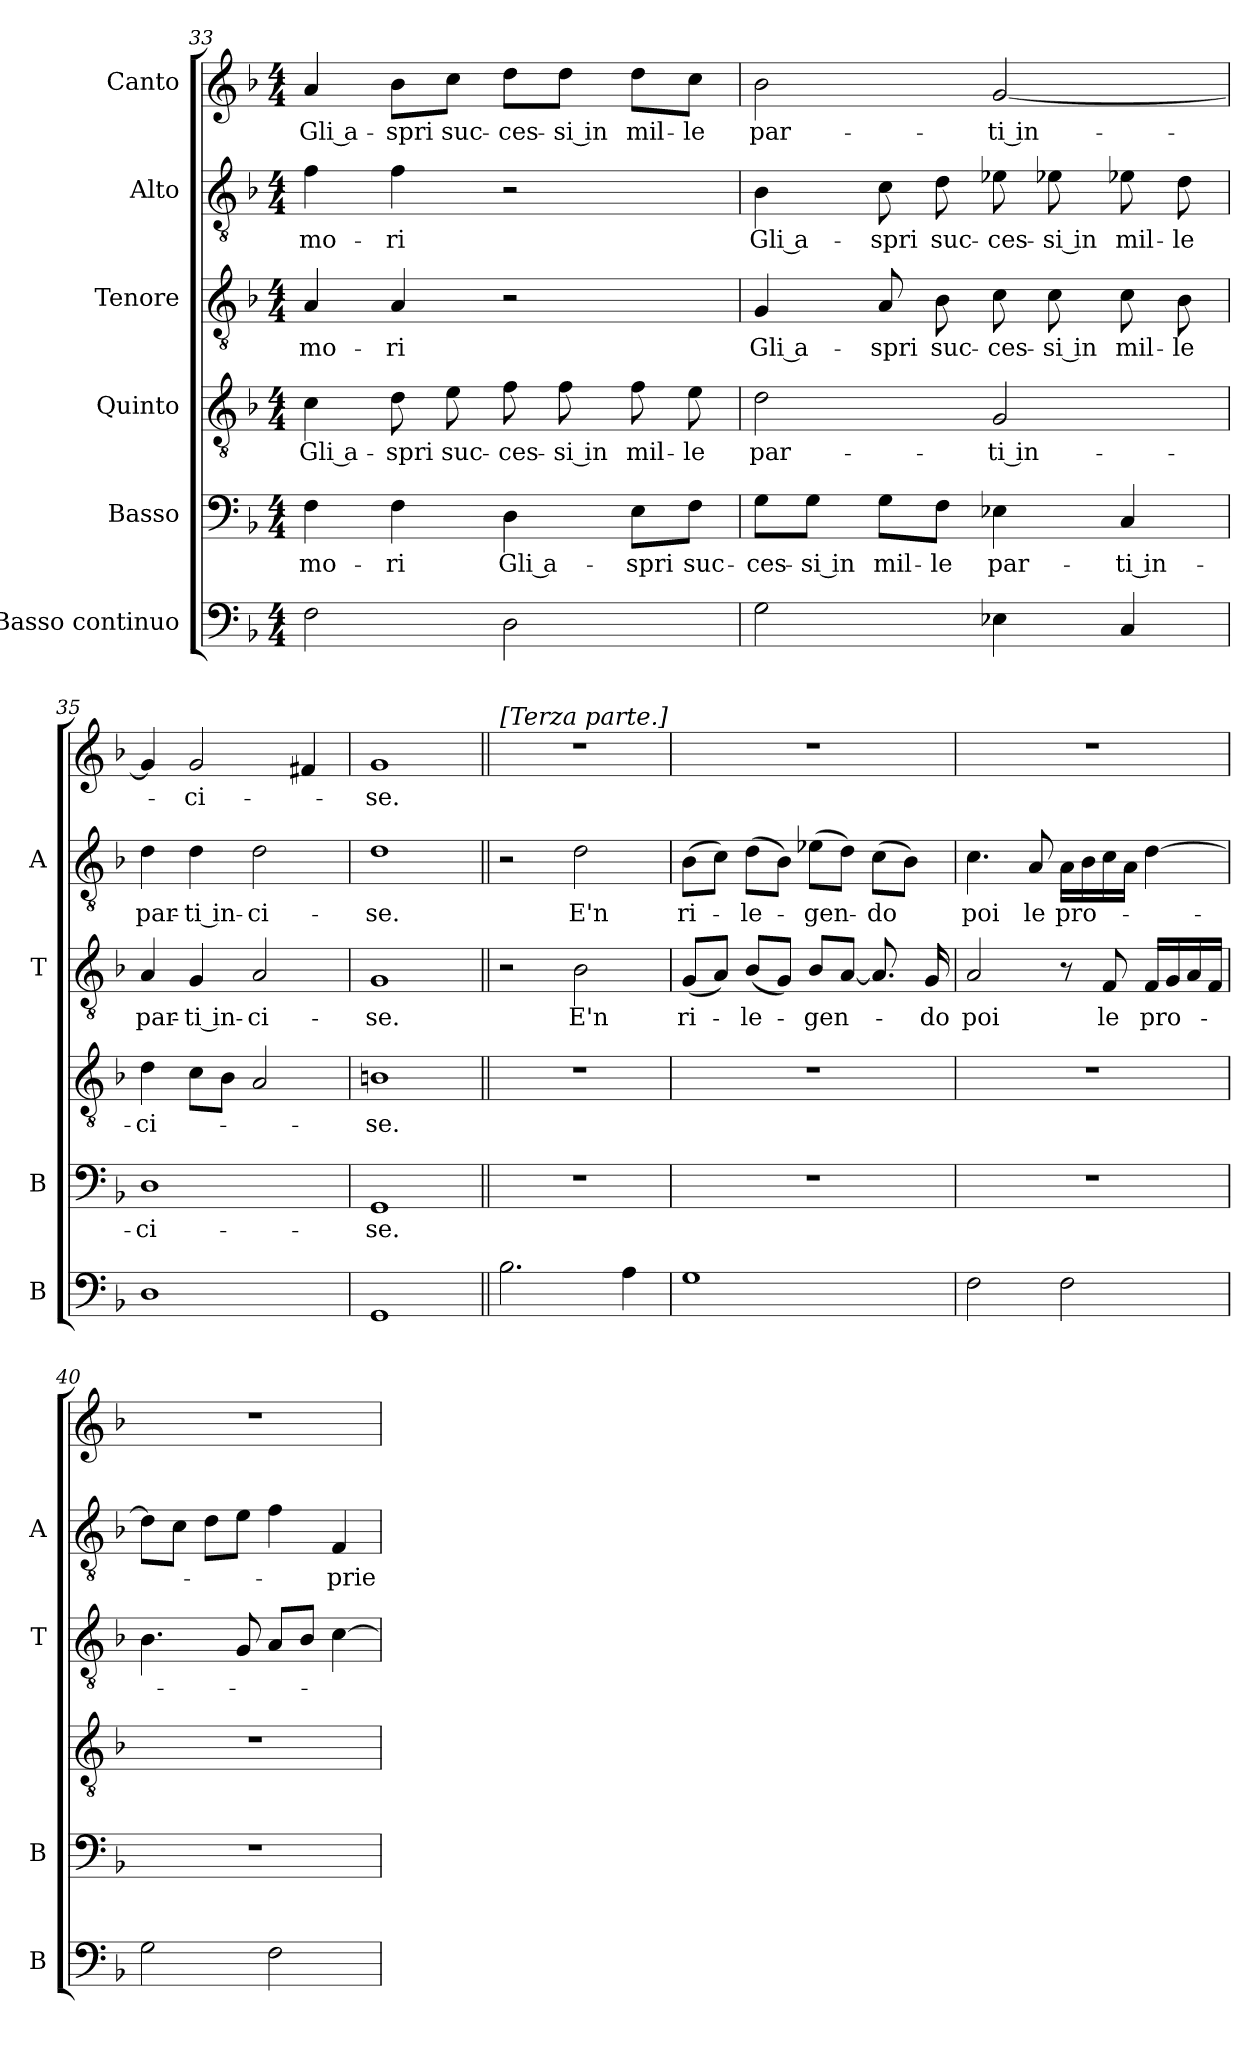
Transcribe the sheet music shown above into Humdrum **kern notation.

**kern	**kern	**text	**kern	**text	**kern	**text	**kern	**text	**kern	**text
*part6	*part5	*part5	*part4	*part4	*part3	*part3	*part2	*part2	*part1	*part1
*staff6	*staff5	*staff5	*staff4	*staff4	*staff3	*staff3	*staff2	*staff2	*staff1	*staff1
*I"Basso continuo	*I"Basso	*	*I"Quinto	*	*I"Tenore	*	*I"Alto	*	*I"Canto	*
*I'B	*I'B	*	*	*	*I'T	*	*I'A	*	*	*
*clefF4	*clefF4	*	*clefGv2	*	*clefGv2	*	*clefGv2	*	*clefG2	*
*k[b-]	*k[b-]	*	*k[b-]	*	*k[b-]	*	*k[b-]	*	*k[b-]	*
*F:	*F:	*	*F:	*	*F:	*	*F:	*	*F:	*
*M4/4	*M4/4	*	*M4/4	*	*M4/4	*	*M4/4	*	*M4/4	*
=33	=33	=33	=33	=33	=33	=33	=33	=33	=33	=33
2F	4F	-mo-	4c	Gli a-	4A	-mo-	4f	-mo-	4a	Gli a-
.	4F	-ri	8d	-spri	4A	-ri	4f	-ri	8b-\L	-spri
.	.	.	8e	suc-	.	.	.	.	8cc\J	suc-
2D	4D	Gli a-	8f	-ces-	2r	.	2r	.	8dd\L	-ces-
.	.	.	8f	-si in	.	.	.	.	8dd\J	-si in
.	8E\L	-spri	8f	mil-	.	.	.	.	8dd\L	mil-
.	8F\J	suc-	8e	-le	.	.	.	.	8cc\J	-le
=34	=34	=34	=34	=34	=34	=34	=34	=34	=34	=34
2G	8G\L	-ces-	2d	par-	4G	Gli a-	4B-	Gli a-	2b-	par-
.	8G\J	-si in	.	.	.	.	.	.	.	.
.	8G\L	mil-	.	.	8A	-spri	8c	-spri	.	.
.	8F\J	-le	.	.	8B-	suc-	8d	suc-	.	.
4E-X	4E-X	par-	2G	-ti in-	8c	-ces-	8e-X	-ces-	[2g	-ti in-
.	.	.	.	.	8c	-si in	8e-X	-si in	.	.
4C	4C	-ti in-	.	.	8c	mil-	8e-X	mil-	.	.
.	.	.	.	.	8B-	-le	8d	-le	.	.
=35	=35	=35	=35	=35	=35	=35	=35	=35	=35	=35
1D	1D	-ci-	4d	-ci-	4A	par-	4d	par-	4g]	.
.	.	.	8cL	.	4G	-ti in-	4d	-ti in-	2g	-ci-
.	.	.	8B-J	.	.	.	.	.	.	.
.	.	.	2A	.	2A	-ci-	2d	-ci-	.	.
.	.	.	.	.	.	.	.	.	4f#X	.
=36	=36	=36	=36	=36	=36	=36	=36	=36	=36	=36
1GG	1GG	-se.	1Bn	-se.	1G	-se.	1d	-se.	1g	-se.
=37||	=37||	=37||	=37||	=37||	=37||	=37||	=37||	=37||	=37||	=37||
!	!	!	!	!	!	!	!	!	!LO:TX:a:t=[Terza parte.]	!
2.B-	1r	.	1r	.	2r	.	2r	.	1r	.
.	.	.	.	.	2B-	E'n	2d	E'n	.	.
4A	.	.	.	.	.	.	.	.	.	.
=38	=38	=38	=38	=38	=38	=38	=38	=38	=38	=38
1G	1r	.	1r	.	(8GL	ri-	(8B-L	ri-	1r	.
.	.	.	.	.	8AJ)	.	8cJ)	.	.	.
.	.	.	.	.	(8B-L	-le-	(8dL	-le-	.	.
.	.	.	.	.	8GJ)	.	8B-J)	.	.	.
.	.	.	.	.	8B-L	-gen-	(8e-XL	-gen-	.	.
.	.	.	.	.	[8AJ	.	8dJ)	.	.	.
.	.	.	.	.	8.A]	.	(8cL	-do	.	.
.	.	.	.	.	.	.	8B-J)	.	.	.
.	.	.	.	.	16G	-do	.	.	.	.
=39	=39	=39	=39	=39	=39	=39	=39	=39	=39	=39
2F	1r	.	1r	.	2A	poi	4.c	poi	1r	.
.	.	.	.	.	.	.	8A	le	.	.
2F	.	.	.	.	8r	.	16ALL	pro-	.	.
.	.	.	.	.	.	.	16B-	.	.	.
.	.	.	.	.	8F	le	16c	.	.	.
.	.	.	.	.	.	.	16AJJ	.	.	.
.	.	.	.	.	16FLL	pro-	[4d	.	.	.
.	.	.	.	.	16G	.	.	.	.	.
.	.	.	.	.	16A	.	.	.	.	.
.	.	.	.	.	16FJJ	.	.	.	.	.
=40	=40	=40	=40	=40	=40	=40	=40	=40	=40	=40
2G	1r	.	1r	.	4.B-	.	8dL]	.	1r	.
.	.	.	.	.	.	.	8cJ	.	.	.
.	.	.	.	.	.	.	8dL	.	.	.
.	.	.	.	.	8G	.	8eJ	.	.	.
2F	.	.	.	.	8AL	.	4f	.	.	.
.	.	.	.	.	8B-J	.	.	.	.	.
.	.	.	.	.	[4c	.	4F	-prie	.	.
=	=	=	=	=	=	=	=	=	=	=
*-	*-	*-	*-	*-	*-	*-	*-	*-	*-	*-
